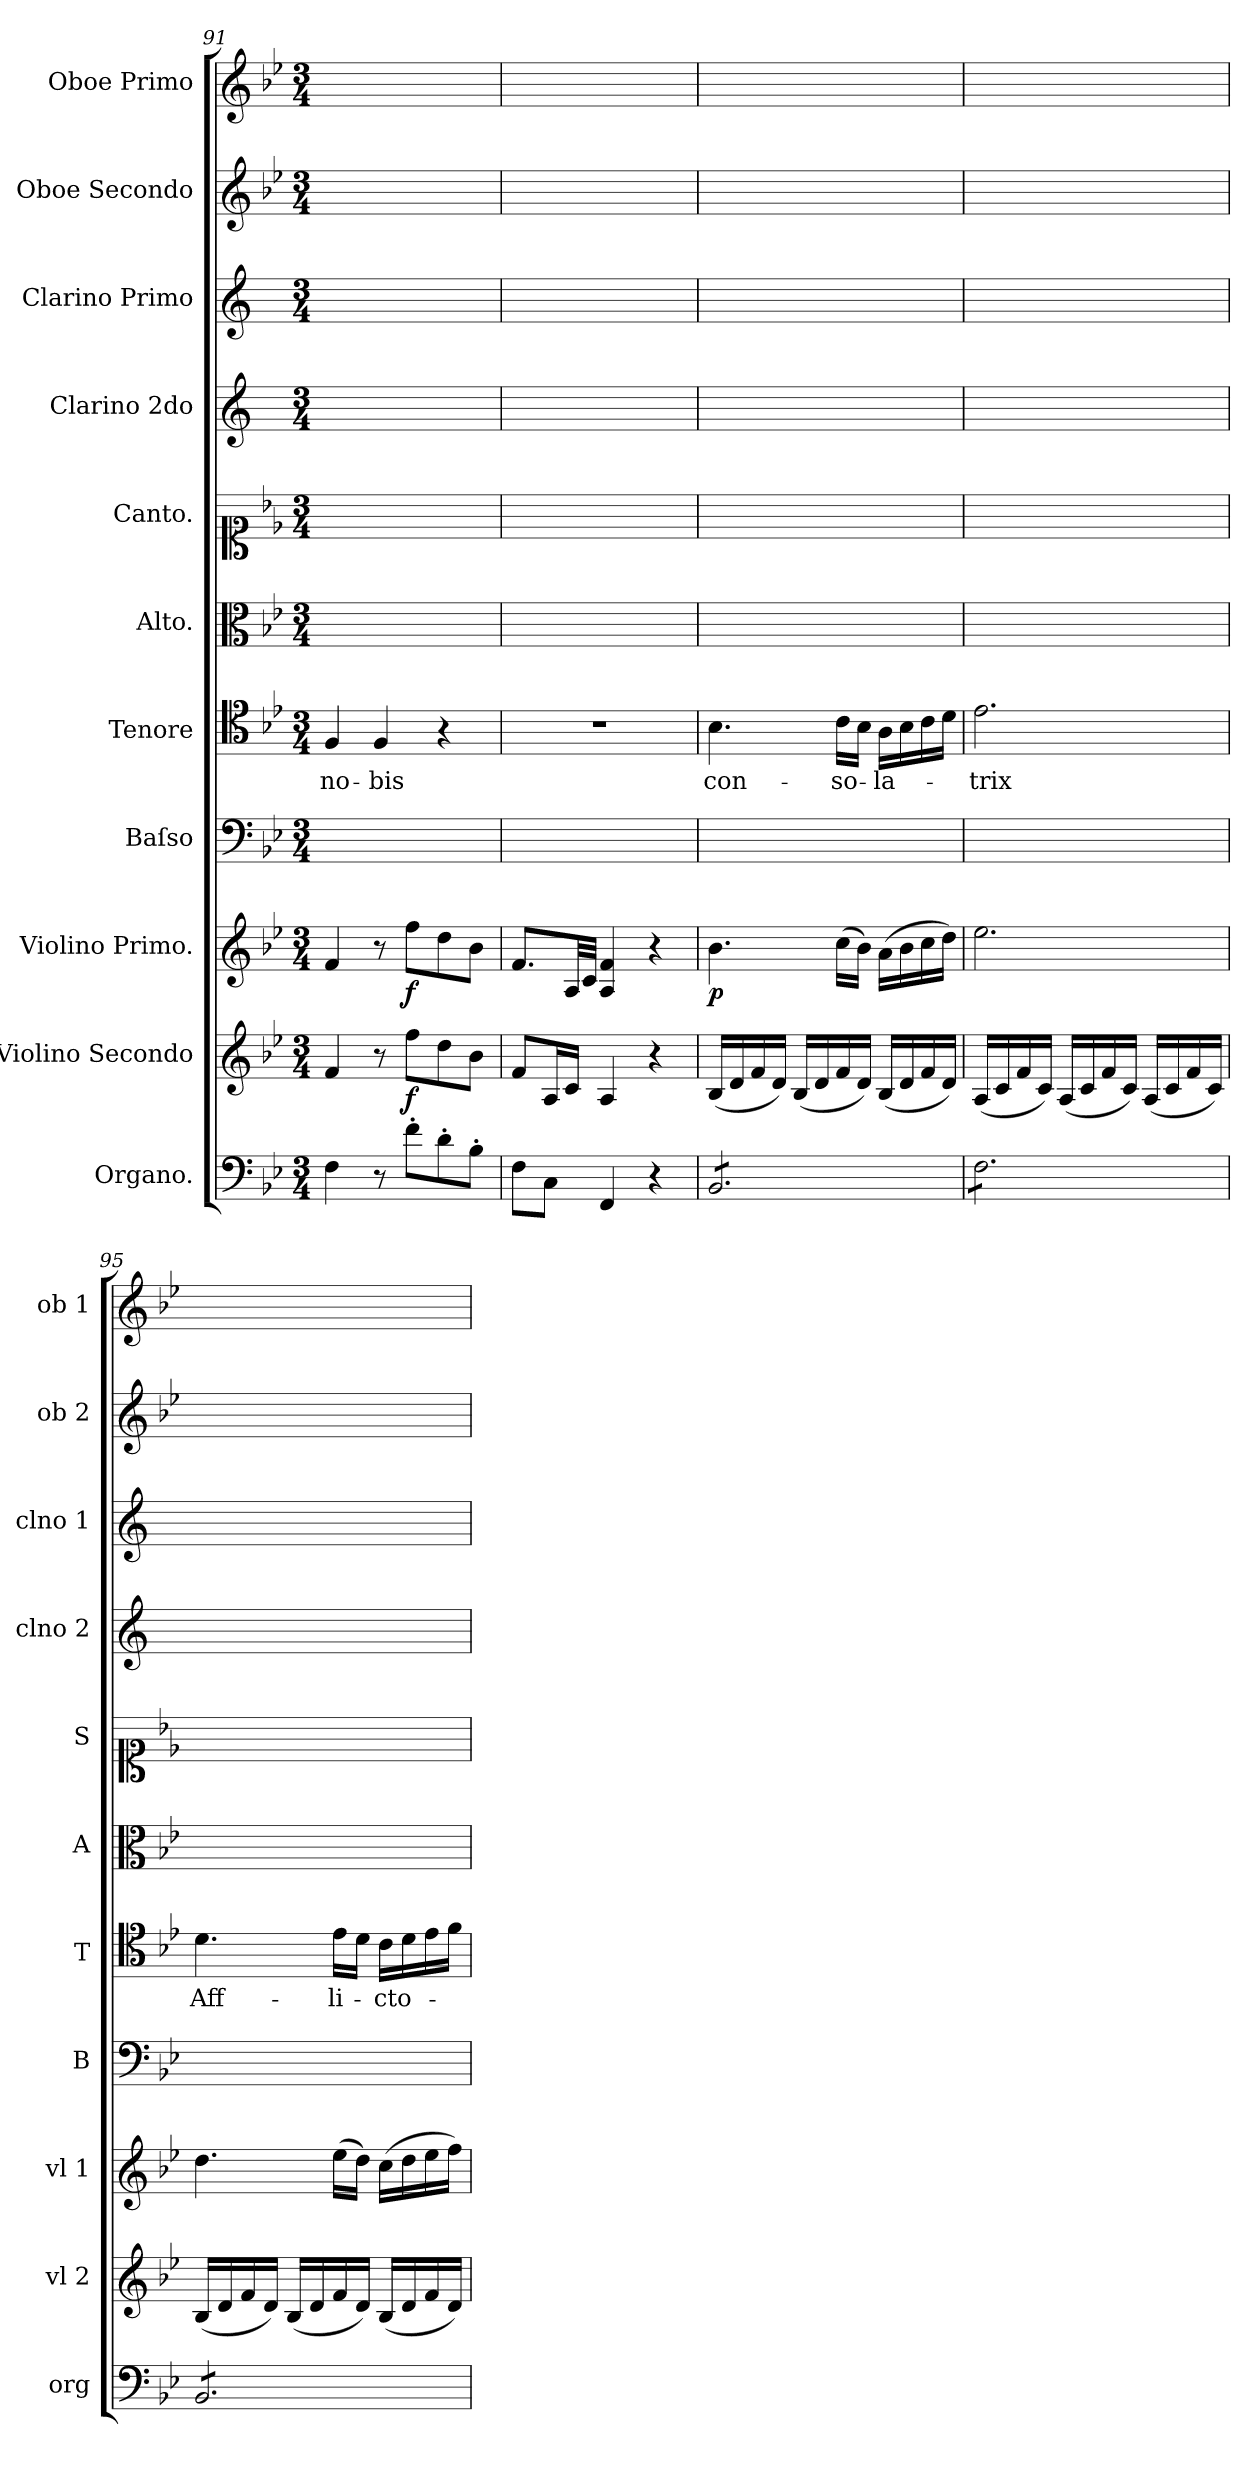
**kern	**dynam	**kern	**dynam	**kern	**dynam	**kern	**kern	**text	**kern	**kern	**kern	**kern	**kern	**kern
*part11	*part11	*part10	*part10	*part9	*part9	*part8	*part7	*part7	*part6	*part5	*part4	*part3	*part2	*part1
*staff11	*staff11	*staff10	*staff10	*staff9	*staff9	*staff8	*staff7	*staff7	*staff6	*staff5	*staff4	*staff3	*staff2	*staff1
*I"Organo.	*	*I"Violino Secondo	*	*I"Violino Primo.	*	*I"Baſso	*I"Tenore	*	*I"Alto.	*I"Canto.	*I"Clarino 2do	*I"Clarino Primo	*I"Oboe Secondo	*I"Oboe Primo
*I'org	*	*I'vl 2	*	*I'vl 1	*	*I'B	*I'T	*	*I'A	*I'S	*I'clno 2	*I'clno 1	*I'ob 2	*I'ob 1
*clefF4	*	*clefG2	*	*clefG2	*	*clefF4	*clefC4	*	*clefC3	*clefC1	*clefG2	*clefG2	*clefG2	*clefG2
*	*	*	*	*	*	*	*	*	*	*	*ITrd1c2	*ITrd1c2	*	*
*k[b-e-]	*	*k[b-e-]	*	*k[b-e-]	*	*k[b-e-]	*k[b-e-]	*	*k[b-e-]	*k[b-e-]	*k[b-e-]	*k[b-e-]	*k[b-e-]	*k[b-e-]
*B-:	*	*B-:	*	*B-:	*	*B-:	*B-:	*	*B-:	*B-:	*B-:	*B-:	*B-:	*B-:
*M3/4	*	*M3/4	*	*M3/4	*	*M3/4	*M3/4	*	*M3/4	*M3/4	*M3/4	*M3/4	*M3/4	*M3/4
=91	=91	=91	=91	=91	=91	=91	=91	=91	=91	=91	=91	=91	=91	=91
4F\	.	4f/	.	4f/	.	2.ryy	4F/	-no-	2.ryy	2.ryy	2.ryy	2.ryy	2.ryy	2.ryy
8r	.	8r	.	8r	.	.	4F/	-bis	.	.	.	.	.	.
!	!	!	!	!	!LO:DY:b	!	!	!	!	!	!	!	!	!
8f'\L	.	8ff\L	f	8ff\L	f	.	.	.	.	.	.	.	.	.
8d'\	.	8dd\	.	8dd\	.	.	4r	.	.	.	.	.	.	.
8B-'\J	.	8b-\J	.	8b-\J	.	.	.	.	.	.	.	.	.	.
=92	=92	=92	=92	=92	=92	=92	=92	=92	=92	=92	=92	=92	=92	=92
8F\L	.	8f/L	.	8.f/L	.	2.ryy	2.r	.	2.ryy	2.ryy	2.ryy	2.ryy	2.ryy	2.ryy
8C\J	.	16A/L	.	.	.	.	.	.	.	.	.	.	.	.
.	.	16c/JJ	.	32A/LL	.	.	.	.	.	.	.	.	.	.
.	.	.	.	32c/JJJ	.	.	.	.	.	.	.	.	.	.
4FF/	.	4A/	.	4A/ 4f/	.	.	.	.	.	.	.	.	.	.
4r	.	4r	.	4r	.	.	.	.	.	.	.	.	.	.
=93	=93	=93	=93	=93	=93	=93	=93	=93	=93	=93	=93	=93	=93	=93
!	!LO:DY:b	!	!LO:DY:rj	!	!LO:DY:b	!	!	!	!	!	!	!	!	!
*tremolo	*	*	*	*	*	*	*	*	*	*	*	*	*	*
8BB-/L	po&colon;	(16B-/LL	po	4.b-\	p	2.ryy	4.B-\	con-	2.ryy	2.ryy	2.ryy	2.ryy	2.ryy	2.ryy
.	.	16d/	.	.	.	.	.	.	.	.	.	.	.	.
8BB-/	.	16f/	.	.	.	.	.	.	.	.	.	.	.	.
.	.	16d/JJ)	.	.	.	.	.	.	.	.	.	.	.	.
8BB-/	.	(16B-/LL	.	.	.	.	.	.	.	.	.	.	.	.
.	.	16d/	.	.	.	.	.	.	.	.	.	.	.	.
8BB-/	.	16f/	.	(16cc\LL	.	.	16c\LL	-so-	.	.	.	.	.	.
.	.	16d/JJ)	.	16b-\JJ)	.	.	16B-\JJ	.	.	.	.	.	.	.
8BB-/	.	(16B-/LL	.	(16a\LL	.	.	16A\LL	-la-	.	.	.	.	.	.
.	.	16d/	.	16b-\	.	.	16B-\	.	.	.	.	.	.	.
8BB-/J	.	16f/	.	16cc\	.	.	16c\	.	.	.	.	.	.	.
.	.	16d/JJ)	.	16dd\JJ)	.	.	16d\JJ	.	.	.	.	.	.	.
=94	=94	=94	=94	=94	=94	=94	=94	=94	=94	=94	=94	=94	=94	=94
8F\L	.	(16A/LL	.	2.ee-\	.	2.ryy	2.e-\	-trix	2.ryy	2.ryy	2.ryy	2.ryy	2.ryy	2.ryy
.	.	16c/	.	.	.	.	.	.	.	.	.	.	.	.
8F\	.	16f/	.	.	.	.	.	.	.	.	.	.	.	.
.	.	16c/JJ)	.	.	.	.	.	.	.	.	.	.	.	.
8F\	.	(16A/LL	.	.	.	.	.	.	.	.	.	.	.	.
.	.	16c/	.	.	.	.	.	.	.	.	.	.	.	.
8F\	.	16f/	.	.	.	.	.	.	.	.	.	.	.	.
.	.	16c/JJ)	.	.	.	.	.	.	.	.	.	.	.	.
8F\	.	(16A/LL	.	.	.	.	.	.	.	.	.	.	.	.
.	.	16c/	.	.	.	.	.	.	.	.	.	.	.	.
8F\J	.	16f/	.	.	.	.	.	.	.	.	.	.	.	.
.	.	16c/JJ)	.	.	.	.	.	.	.	.	.	.	.	.
=95	=95	=95	=95	=95	=95	=95	=95	=95	=95	=95	=95	=95	=95	=95
8BB-/L	.	(16B-/LL	.	4.dd\	.	2.ryy	4.d\	Aff-	2.ryy	2.ryy	2.ryy	2.ryy	2.ryy	2.ryy
.	.	16d/	.	.	.	.	.	.	.	.	.	.	.	.
8BB-/	.	16f/	.	.	.	.	.	.	.	.	.	.	.	.
.	.	16d/JJ)	.	.	.	.	.	.	.	.	.	.	.	.
8BB-/	.	(16B-/LL	.	.	.	.	.	.	.	.	.	.	.	.
.	.	16d/	.	.	.	.	.	.	.	.	.	.	.	.
8BB-/	.	16f/	.	(16ee-\LL	.	.	16e-\LL	-li-	.	.	.	.	.	.
.	.	16d/JJ)	.	16dd\JJ)	.	.	16d\JJ	.	.	.	.	.	.	.
8BB-/	.	(16B-/LL	.	(16cc\LL	.	.	16c\LL	-cto-	.	.	.	.	.	.
.	.	16d/	.	16dd\	.	.	16d\	.	.	.	.	.	.	.
8BB-/J	.	16f/	.	16ee-\	.	.	16e-\	.	.	.	.	.	.	.
*Xtremolo	*	*	*	*	*	*	*	*	*	*	*	*	*	*
.	.	16d/JJ)	.	16ff\JJ)	.	.	16f\JJ	.	.	.	.	.	.	.
=	=	=	=	=	=	=	=	=	=	=	=	=	=	=
*-	*-	*-	*-	*-	*-	*-	*-	*-	*-	*-	*-	*-	*-	*-
